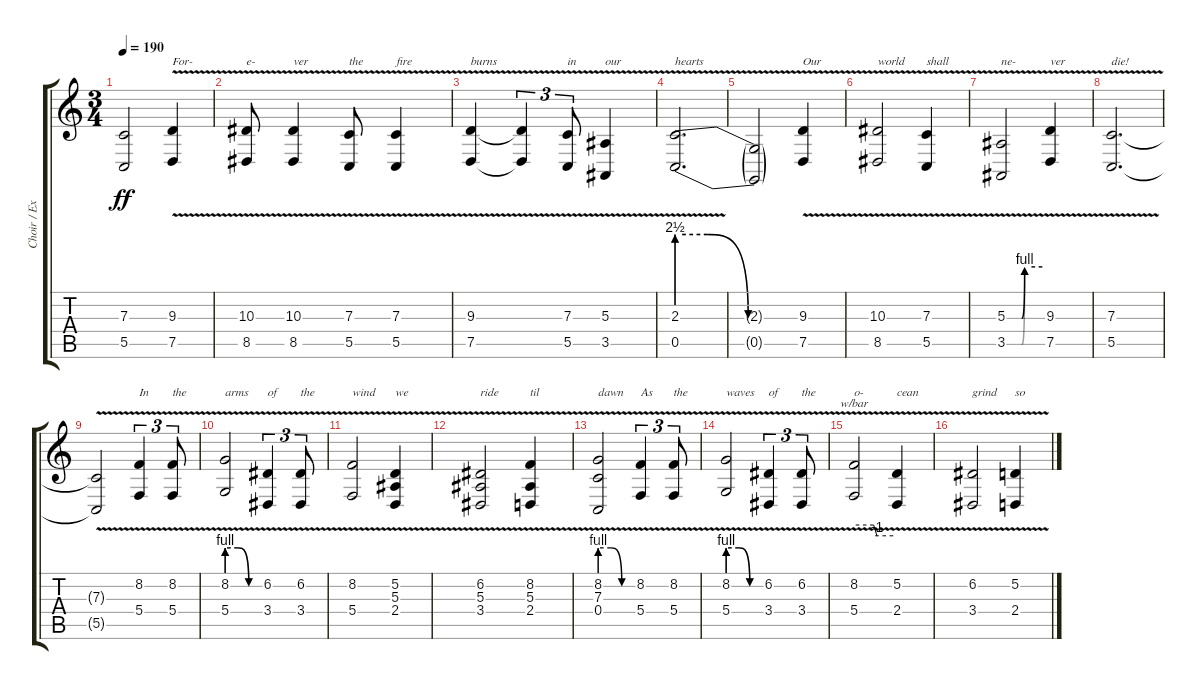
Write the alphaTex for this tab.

\track ("Choir / Extra Clean Jari" "Choir / Ex") {instrument synthvoice}
\staff {score tabs}
\tuning (D4 A3 F3 C3 G2 C2) {hide}
\ts (3 4)
\tempo 190
\clef g2
\ks c
(7.3{t} 5.5{t}).2{dy ff} (9.3{v} 7.5{v}).4{txt "For-"} |
(10.3{v} 8.5{v}).8{txt "e-"} (10.3{v} 8.5{v}).4{txt "ver"} (7.3{v} 5.5{v}).8{txt "the"} (7.3{v} 5.5{v}).4{txt "fire"} |
(9.3{v} 7.5{v}).4{txt "burns"} (9.3{t} 7.5{v t}).4{tu (3 2)} (7.3{v} 5.5{v}).8{tu (3 2) txt "in"} (5.3{v} 3.5{v}).4{txt "our"} |
(2.3{be (custom 0 10 15 10 35 0 60 0) v} 0.5{be (custom 0 10 15 10 35 0 60 0) v}).2{d txt "hearts"} |
(2.3{t} 0.5{t}).2 (9.3{v} 7.5{v}).4{txt "Our"} |
(10.3{v} 8.5{v}).2{txt "world"} (7.3{v} 5.5{v}).4{txt "shall"} |
(5.3{be (custom 0 0 25 0 30 4 60 4) v} 3.5{be (custom 0 0 25 0 30 4 60 4) v}).2{txt "ne-"} (9.3{v} 7.5{v}).4{txt "ver"} |
(7.3{v} 5.5{v}).2{d txt "die!"} |
(7.3{t} 5.5{t}).2 (8.2{v} 5.4{v}).4{tu (3 2) txt "In"} (8.2{v} 5.4{v}).8{tu (3 2) txt "the"} |
(8.2{be (custom 0 4 20 4 40 0 60 0) v} 5.4{be (custom 0 4 20 4 40 0 60 0) v}).2{txt "arms"} (6.2{v} 3.4{v}).4{tu (3 2) txt "of"} (6.2{v} 3.4{v}).8{tu (3 2) txt "the"} |
(8.2{v} 5.4{v}).2{txt "wind"} (5.2{v} 5.3{v} 2.4{v}).4{txt "we"} |
(6.2{v} 5.3{v} 3.4{v}).2{txt "ride"} (8.2{v} 5.3{v} 2.4{v}).4{txt "til"} |
(8.2{be (custom 0 4 20 4 40 0 60 0) v} 7.3{v} 0.4{v}).2{txt "dawn"} (8.2{v} 5.4{v}).4{tu (3 2) txt "As"} (8.2{v} 5.4{v}).8{tu (3 2) txt "the"} |
(8.2{be (custom 0 4 20 4 40 0 60 0) v} 5.4{be (custom 0 4 20 4 40 0 60 0) v}).2{txt "waves"} (6.2{v} 3.4{v}).4{tu (3 2) txt "of"} (6.2{v} 3.4{v}).8{tu (3 2) txt "the"} |
(8.2{v} 5.4{v}).2{tbe (custom default 0 0 30 0 35 -4 60 -4) txt "o-"} (5.2{v} 2.4{v}).4{txt "cean"} |
(6.2{v} 3.4{v}).2{txt "grind"} (5.2{v} 2.4{v}).4{txt "so"}
